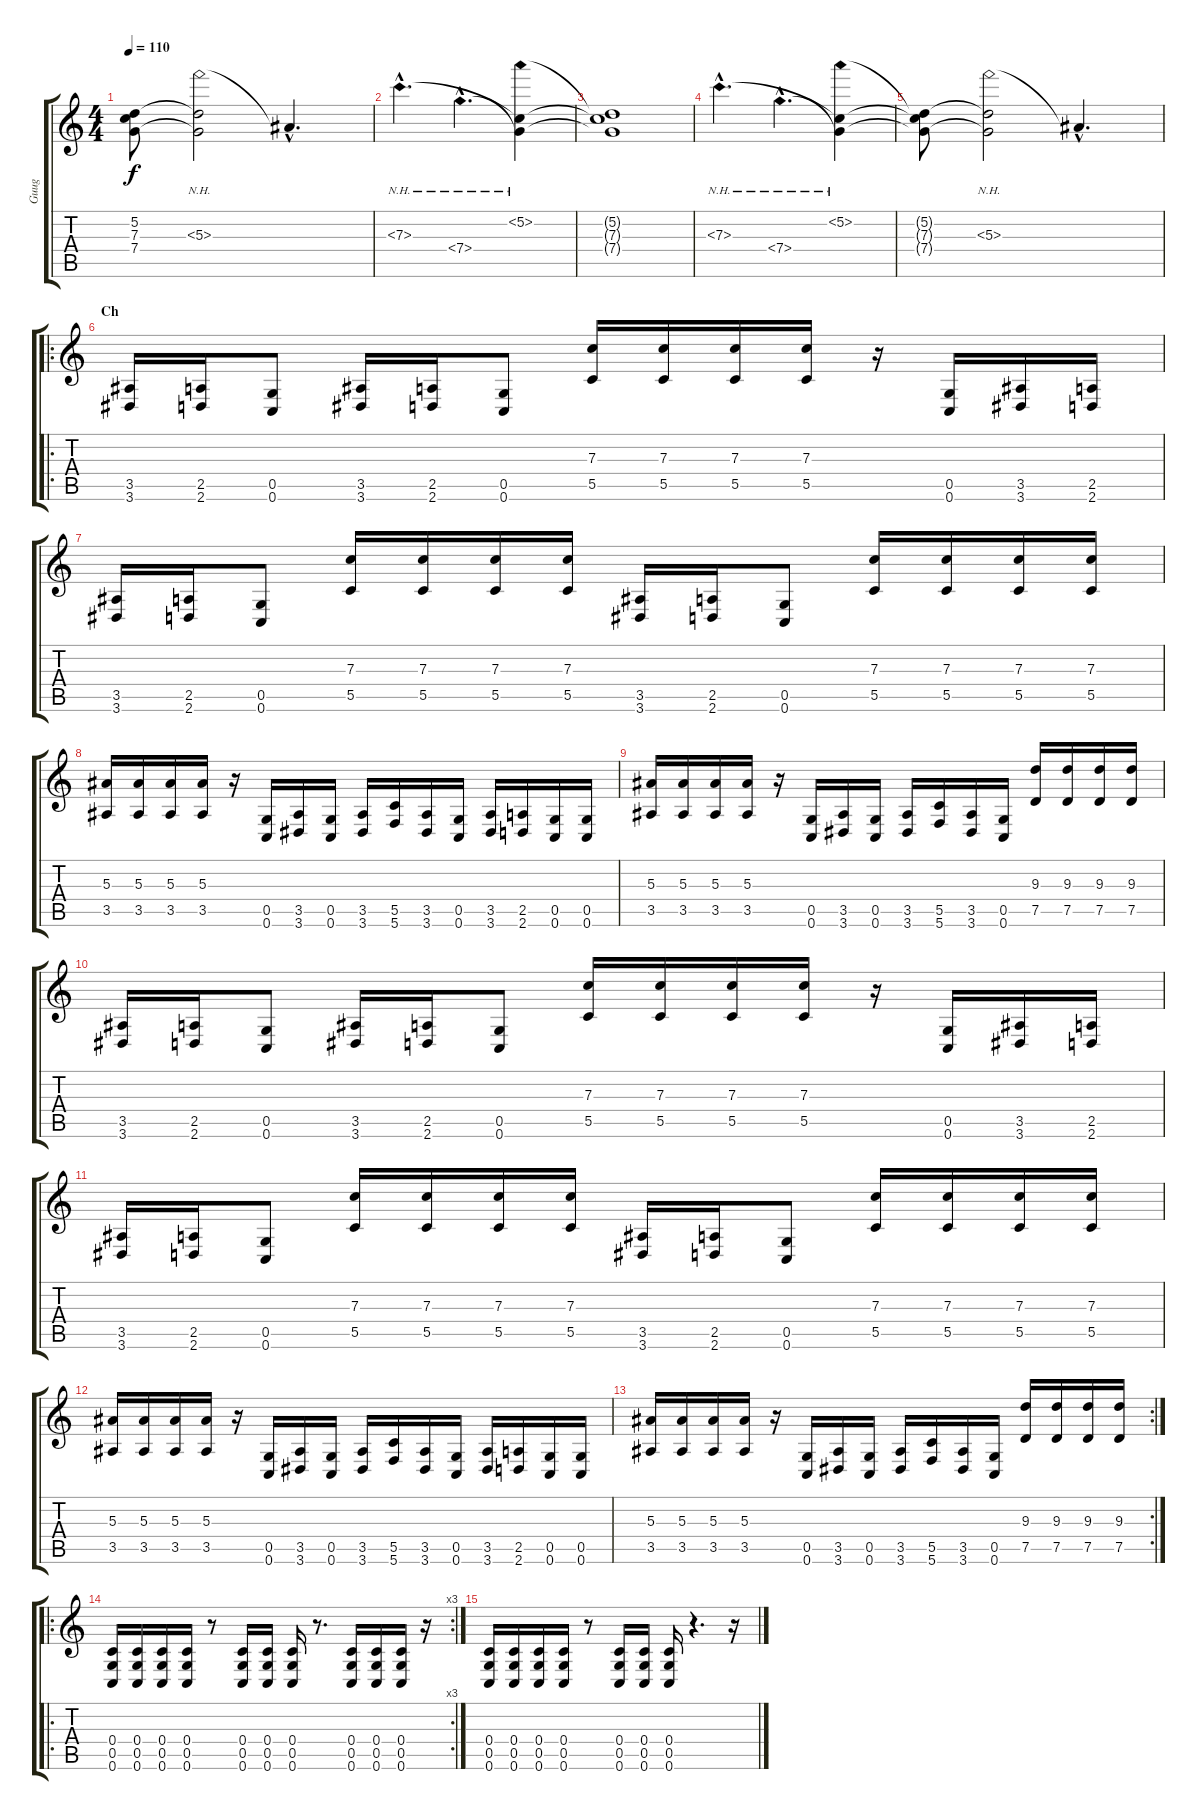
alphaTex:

\track ("Guug" "Guug") {instrument overdrivenguitar}
\staff {score tabs}
\tuning (D4 A3 F3 C3 G2 C2) {hide}
\ts (4 4)
\tempo 110
\clef g2
\ks c
(5.2{t} 7.3{t} 7.4{t}).8{dy f} (5.2{t} 5.3{nh} 7.4{t}).2 5.3{hac t}.4{d} |
7.3{nh hac}.4{d instrument electricguitarclean} 7.4{nh hac}.4{d} (5.2{nh} 7.3{t} 7.4{t}).4 |
(5.2{t} 7.3{t} 7.4{t}).1 |
7.3{nh hac}.4{d instrument electricguitarclean} 7.4{nh hac}.4{d} (5.2{nh} 7.3{t} 7.4{t}).4 |
(5.2{t} 7.3{t} 7.4{t}).8 (5.2{t} 5.3{nh} 7.4{t}).2 5.3{hac t}.4{d} |
\ro
\section ("" "Ch")
(3.5 3.6).16{instrument overdrivenguitar} (2.5 2.6).16 (0.5 0.6).8 (3.5 3.6).16 (2.5 2.6).16 (0.5 0.6).8 (7.3 5.5).16 (7.3 5.5).16 (7.3 5.5).16 (7.3 5.5).16 r.16 (0.5 0.6).16 (3.5 3.6).16 (2.5 2.6).16 |
(3.5 3.6).16 (2.5 2.6).16 (0.5 0.6).8 (7.3 5.5).16 (7.3 5.5).16 (7.3 5.5).16 (7.3 5.5).16 (3.5 3.6).16 (2.5 2.6).16 (0.5 0.6).8 (7.3 5.5).16 (7.3 5.5).16 (7.3 5.5).16 (7.3 5.5).16 |
(5.3 3.5).16 (5.3 3.5).16 (5.3 3.5).16 (5.3 3.5).16 r.16 (0.5 0.6).16 (3.5 3.6).16 (0.5 0.6).16 (3.5 3.6).16 (5.5 5.6).16 (3.5 3.6).16 (0.5 0.6).16 (3.5 3.6).16 (2.5 2.6).16 (0.5 0.6).16 (0.5 0.6).16 |
(5.3 3.5).16 (5.3 3.5).16 (5.3 3.5).16 (5.3 3.5).16 r.16 (0.5 0.6).16 (3.5 3.6).16 (0.5 0.6).16 (3.5 3.6).16 (5.5 5.6).16 (3.5 3.6).16 (0.5 0.6).16 (9.3 7.5).16 (9.3 7.5).16 (9.3 7.5).16 (9.3 7.5).16 |
(3.5 3.6).16{instrument overdrivenguitar} (2.5 2.6).16 (0.5 0.6).8 (3.5 3.6).16 (2.5 2.6).16 (0.5 0.6).8 (7.3 5.5).16 (7.3 5.5).16 (7.3 5.5).16 (7.3 5.5).16 r.16 (0.5 0.6).16 (3.5 3.6).16 (2.5 2.6).16 |
(3.5 3.6).16 (2.5 2.6).16 (0.5 0.6).8 (7.3 5.5).16 (7.3 5.5).16 (7.3 5.5).16 (7.3 5.5).16 (3.5 3.6).16 (2.5 2.6).16 (0.5 0.6).8 (7.3 5.5).16 (7.3 5.5).16 (7.3 5.5).16 (7.3 5.5).16 |
(5.3 3.5).16 (5.3 3.5).16 (5.3 3.5).16 (5.3 3.5).16 r.16 (0.5 0.6).16 (3.5 3.6).16 (0.5 0.6).16 (3.5 3.6).16 (5.5 5.6).16 (3.5 3.6).16 (0.5 0.6).16 (3.5 3.6).16 (2.5 2.6).16 (0.5 0.6).16 (0.5 0.6).16 |
\rc 2
(5.3 3.5).16 (5.3 3.5).16 (5.3 3.5).16 (5.3 3.5).16 r.16 (0.5 0.6).16 (3.5 3.6).16 (0.5 0.6).16 (3.5 3.6).16 (5.5 5.6).16 (3.5 3.6).16 (0.5 0.6).16 (9.3 7.5).16 (9.3 7.5).16 (9.3 7.5).16 (9.3 7.5).16 |
\ro
\rc 3
(0.4 0.5 0.6).16 (0.4 0.5 0.6).16 (0.4 0.5 0.6).16 (0.4 0.5 0.6).16 r.8 (0.4 0.5 0.6).16 (0.4 0.5 0.6).16 (0.4 0.5 0.6).16 r.8{d} (0.4 0.5 0.6).16 (0.4 0.5 0.6).16 (0.4 0.5 0.6).16 r.16 |
(0.4 0.5 0.6).16 (0.4 0.5 0.6).16 (0.4 0.5 0.6).16 (0.4 0.5 0.6).16 r.8 (0.4 0.5 0.6).16 (0.4 0.5 0.6).16 (0.4 0.5 0.6).16 r.4{d} r.16
